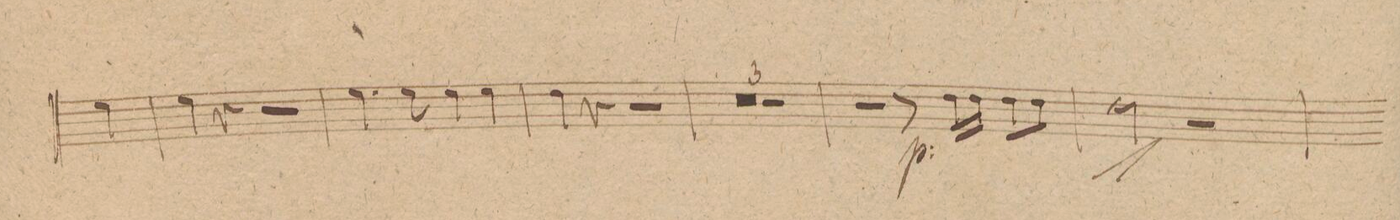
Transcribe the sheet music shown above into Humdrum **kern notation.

**kern	**dynam
*I"Corno. 1mo in D.	*
*clefG2	*
*k[f#c#]	*
*met(c|)	*
*M2/2	*
4f#\	.
=16	=16
4f#\	.
4r	.
2r	.
=17	=17
4.f#\	.
8f#\	.
4f#\	.
4f#\	.
=18	=18
4e\	.
4r	.
2r	.
=19	=19
0r	.
=20	=20
=21	=21
1r	.
=22	=22
2r	.
8r	p
16e\LL	.
16e\JJ	.
8e\L	.
8e\J	.
=23	=23
2e^<\	.
2r	.
=24	=24
*-	*-
